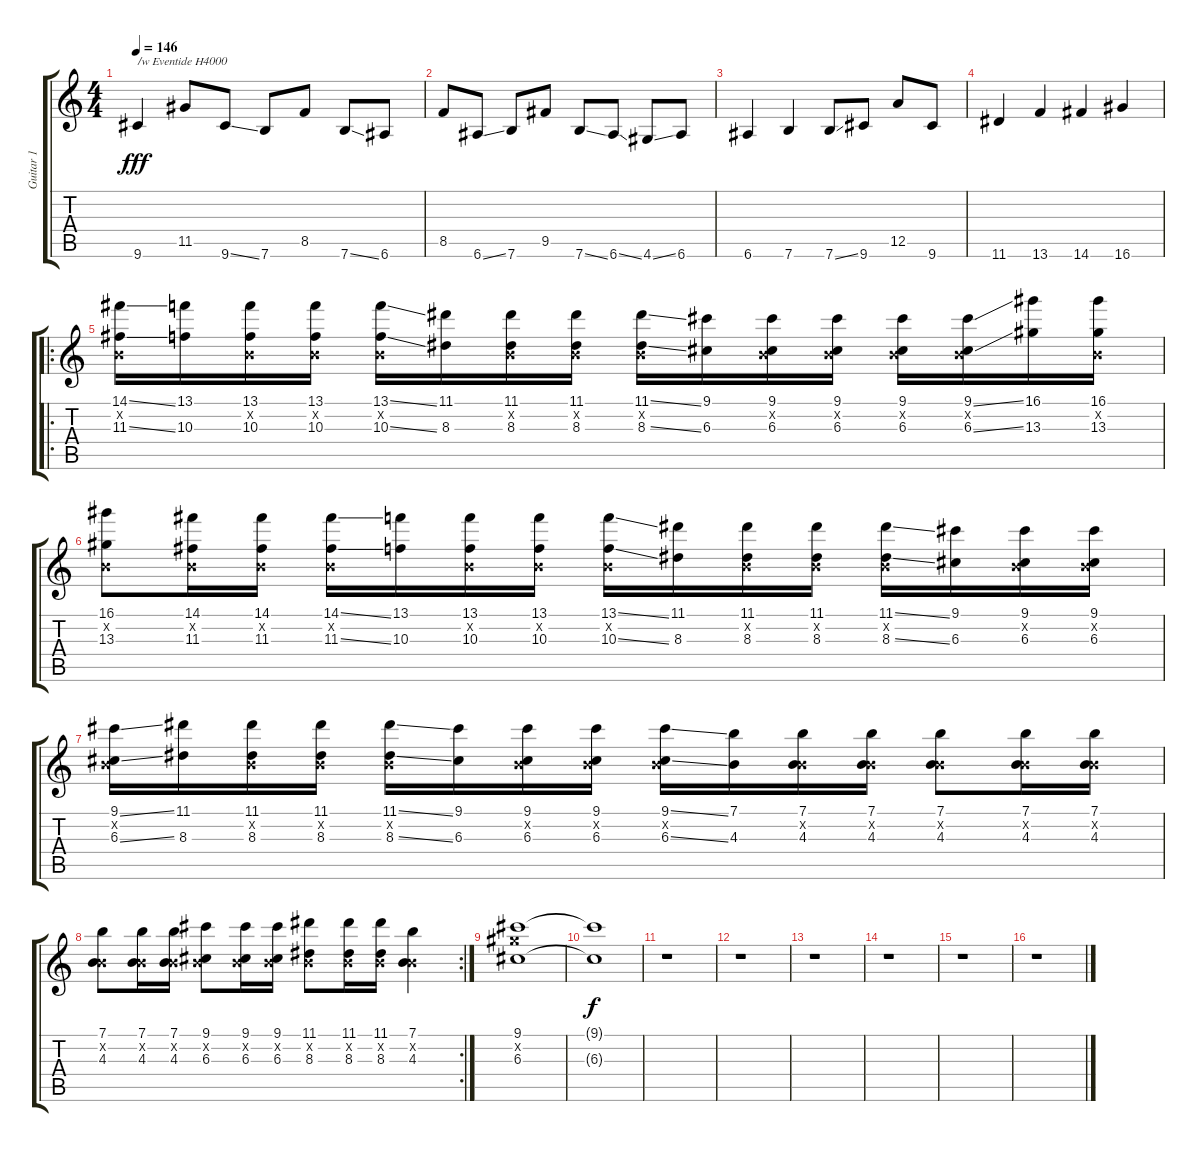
\track ("Guitar 1" "Guitar 1") {instrument distortionguitar}
\staff {score tabs}
\tuning (E4 B3 G3 D3 A2 E2) {hide}
\ts (4 4)
\tempo 146
\clef g2
\ks c
9.6.4{txt "/w Eventide H4000" dy fff instrument distortionguitar} 11.5.8 9.6{ss}.8 7.6.8 8.5.8 7.6{ss}.8 6.6.8 |
8.5.8 6.6{ss}.8 7.6.8 9.5.8 7.6{ss}.8 6.6{ss}.8 4.6{ss}.8 6.6.8 |
6.6.4 7.6.4 7.6{ss}.8 9.6.8 12.5.8 9.6.8 |
11.6.4 13.6.4 14.6.4 16.6.4 |
\ro
(14.1{ss} 0.2{x} 11.3{ss}).16 (13.1 10.3).16 (13.1 0.2{x} 10.3).16 (13.1 0.2{x} 10.3).16 (13.1{ss} 0.2{x} 10.3{ss}).16 (11.1 8.3).16 (11.1 0.2{x} 8.3).16 (11.1 0.2{x} 8.3).16 (11.1{ss} 0.2{x} 8.3{ss}).16 (9.1 6.3).16 (9.1 0.2{x} 6.3).16 (9.1 0.2{x} 6.3).16 (9.1 0.2{x} 6.3).16 (9.1{ss} 0.2{x} 6.3{ss}).16 (16.1 13.3).16 (16.1 0.2{x} 13.3).16 |
(16.1 0.2{x} 13.3).8 (14.1 0.2{x} 11.3).16 (14.1 0.2{x} 11.3).16 (14.1{ss} 0.2{x} 11.3{ss}).16 (13.1 10.3).16 (13.1 0.2{x} 10.3).16 (13.1 0.2{x} 10.3).16 (13.1{ss} 0.2{x} 10.3{ss}).16 (11.1 8.3).16 (11.1 0.2{x} 8.3).16 (11.1 0.2{x} 8.3).16 (11.1{ss} 0.2{x} 8.3{ss}).16 (9.1 6.3).16 (9.1 0.2{x} 6.3).16 (9.1 0.2{x} 6.3).16 |
(9.1{ss} 0.2{x} 6.3{ss}).16 (11.1 8.3).16 (11.1 0.2{x} 8.3).16 (11.1 0.2{x} 8.3).16 (11.1{ss} 0.2{x} 8.3{ss}).16 (9.1 6.3).16 (9.1 0.2{x} 6.3).16 (9.1 0.2{x} 6.3).16 (9.1{ss} 0.2{x} 6.3{ss}).16 (7.1 4.3).16 (7.1 0.2{x} 4.3).16 (7.1 0.2{x} 4.3).16 (7.1 0.2{x} 4.3).8 (7.1 0.2{x} 4.3).16 (7.1 0.2{x} 4.3).16 |
\rc 2
(7.1 0.2{x} 4.3).8 (7.1 0.2{x} 4.3).16 (7.1 0.2{x} 4.3).16 (9.1 0.2{x} 6.3).8 (9.1 0.2{x} 6.3).16 (9.1 0.2{x} 6.3).16 (11.1 0.2{x} 8.3).8 (11.1 0.2{x} 8.3).16 (11.1 0.2{x} 8.3).16 (7.1 0.2{x} 4.3).4 |
(9.1 9.2{x} 6.3).1 |
(9.1{t} 6.3{t}).1{dy f} |
r.1 |
r.1 |
r.1 |
r.1 |
r.1 |
r.1
